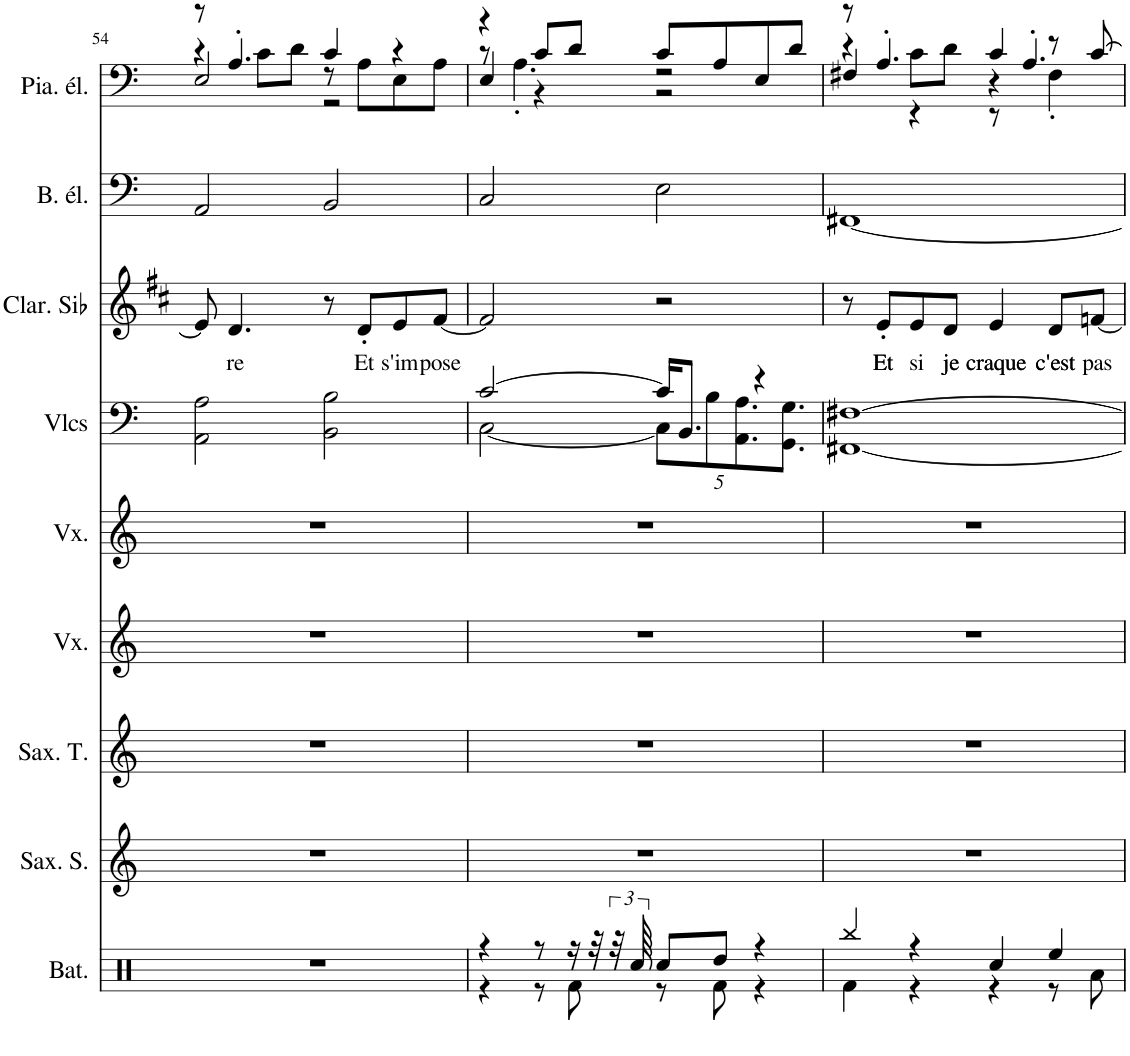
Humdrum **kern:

**kern	**kern	**kern	**kern	**kern	**kern	**kern	**text	**kern	**kern
*part9	*part8	*part7	*part6	*part5	*part4	*part3	*part3	*part2	*part1
*staff9	*staff8	*staff7	*staff6	*staff5	*staff4	*staff3	*staff3	*staff2	*staff1
*I"Batterie	*I"Saxophone Soprano	*I"Saxophone Ténor	*I"Voix	*I"Voix, MIDI	*I"Violoncelles, MIDI	*I"Clarinette en Sib	*	*I"Basse électrique à 5 cordes, MIDI	*I"Piano électrique, MIDI
*I'Bat.	*I'Sax. S.	*I'Sax. T.	*I'Vx.	*I'Vx.	*I'Vlcs	*I'Clar. Sib	*	*I'B. él.	*I'Pia. él.
!!LO:PB:g=z
*clefX	*clefG2	*clefG2	*clefG2	*clefG2	*clefF4	*clefG2	*	*clefF4	*clefG2
*	*Trd1c2	*Trd8c14	*	*	*	*Trd1c2	*	*Trd7c12	*
*k[]	*k[]	*k[]	*k[]	*k[]	*k[]	*k[f#c#]	*	*k[]	*k[]
*M4/4	*M4/4	*M4/4	*M4/4	*M4/4	*M4/4	*M4/4	*	*M4/4	*M4/4
=54	=54	=54	=54	=54	=54	=54	=54	=54	=54
*	*	*	*	*	*	*	*	*	*^
*	*	*	*	*	*	*	*	*	*	*^
1r	1r	1r	1r	1r	2AA\ 2A\	8e/]	.	2AA/	8r	4r	2E/
!	!	!	!	!	!	!	!LO:LY:b	!	!	!	!
.	.	.	.	.	.	4.d/	re	.	4.A'/	.	.
.	.	.	.	.	.	.	.	.	.	8c\L	.
.	.	.	.	.	.	.	.	.	.	8d\J	.
.	.	.	.	.	2BB\ 2B\	8r	.	2BB/	4c/	8r	2r
!	!	!	!	!	!	!	!LO:LY:b	!	!	!	!
.	.	.	.	.	.	8d'/L	Et	.	.	8A\L	.
!	!	!	!	!	!	!	!LO:LY:b	!	!	!	!
.	.	.	.	.	.	8e/	s'im	.	4r	8E\	.
!	!	!	!	!	!	!	!LO:LY:b	!	!	!	!
.	.	.	.	.	.	[8f#/J	pose	.	.	8A\J	.
=55	=55	=55	=55	=55	=55	=55	=55	=55	=55	=55	=55
*^	*	*	*	*	*^	*	*	*	*	*	*
4r	4r	1r	1r	1r	1r	[2c/	[2C\	2f#/]	.	2C/	4r	8r	4E/
.	.	.	.	.	.	.	.	.	.	.	.	4.A'\	.
8r	8r	.	.	.	.	.	.	.	.	.	8c/L	.	4r
16r	8Rf\	.	.	.	.	.	.	.	.	.	8d/J	.	.
32r	.	.	.	.	.	.	.	.	.	.	.	.	.
48r	.	.	.	.	.	.	.	.	.	.	.	.	.
96Rcc/	.	.	.	.	.	.	.	.	.	.	.	.	.
*	*	*	*	*	*	*	*Xbrackettup	*	*	*	*	*	*
8Rcc/L	8r	.	.	.	.	16c/KL]	10C\L]	2r	.	2E\	8c/L	2r	2r
.	.	.	.	.	.	8.BB/J	.	.	.	.	.	.	.
.	.	.	.	.	.	.	10B\	.	.	.	.	.	.
8Rdd/J	8Rf\	.	.	.	.	.	.	.	.	.	8A/	.	.
.	.	.	.	.	.	.	10.AA\ 10.A\	.	.	.	.	.	.
4r	4r	.	.	.	.	4r	.	.	.	.	8E/	.	.
.	.	.	.	.	.	.	10.GG\ 10.G\J	.	.	.	.	.	.
.	.	.	.	.	.	.	.	.	.	.	8d/J	.	.
*	*	*	*	*	*	*v	*v	*	*	*	*	*	*
=56	=56	=56	=56	=56	=56	=56	=56	=56	=56	=56	=56	=56
4Rbb/	4Rf\	1r	1r	1r	1r	[1FF#X [1F#X	8r	.	[1FF#X	8r	4r	4F#X/
!	!	!	!	!	!	!	!	!LO:LY:b	!	!	!	!
.	.	.	.	.	.	.	8e'/L	Et	.	4.A'/	.	.
!	!	!	!	!	!	!	!	!LO:LY:b	!	!	!	!
4r	4r	.	.	.	.	.	8e/	si	.	.	8c\L	4r
!	!	!	!	!	!	!	!	!LO:LY:b	!	!	!	!
.	.	.	.	.	.	.	8d/J	je	.	.	8d\J	.
!	!	!	!	!	!	!	!	!LO:LY:b	!	!	!	!
4Rcc/	4r	.	.	.	.	.	4e/	craque	.	4c/	4r	8r
.	.	.	.	.	.	.	.	.	.	.	.	4.A'/
!	!	!	!	!	!	!	!	!LO:LY:b	!	!	!	!
4Ree/	8r	.	.	.	.	.	8d/L	c'est	.	8r	4F#'\	.
!	!	!	!	!	!	!	!	!LO:LY:b	!	!	!	!
.	8Ra\	.	.	.	.	.	[8fn/J	pas	.	[8c/	.	.
*v	*v	*	*	*	*	*	*	*	*	*v	*v	*v
=	=	=	=	=	=	=	=	=	=
*-	*-	*-	*-	*-	*-	*-	*-	*-	*-
